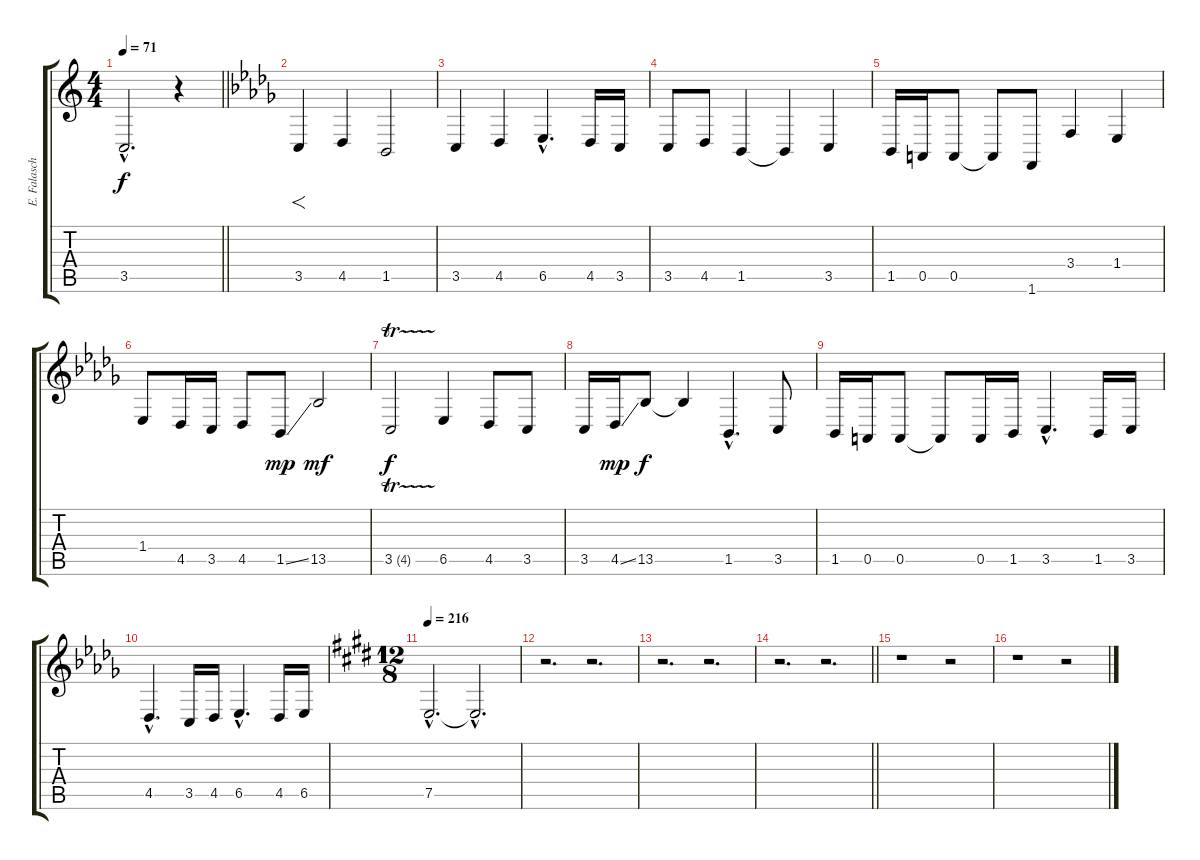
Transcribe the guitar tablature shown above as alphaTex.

\track ("E. Falaschi" "E. Falasch") {instrument lead6voice}
\staff {score tabs}
\tuning (E4 B3 G3 D3 A2 E2) {hide}
\ts (4 4)
\tempo 71
\clef g2
\barLineRight lightlight
\ks c
3.5{hac}.2{d dy f} r.4 |
\ks db
3.5.4{f instrument violin} 4.5.4 1.5.2 |
3.5.4 4.5.4 6.5{hac}.4{d} 4.5.16 3.5.16 |
3.5.8 4.5.8 1.5.4 1.5{t}.4 3.5.4 |
1.5.16 0.5.16 0.5.8 0.5{t}.8 1.6.8 3.4.4 1.4.4 |
1.4.8 4.5.16 3.5.16 4.5.8 1.5{ss}.8{dy mp} 13.5.2{dy mf} |
3.5{tr (4 16)}.2{dy f} 6.5.4 4.5.8 3.5.8 |
3.5.16 4.5{ss}.16{dy mp} 13.5.8{dy f} 13.5{t}.4 1.5{hac}.4{d} 3.5.8 |
1.5.16 0.5.16 0.5.8 0.5{t}.8 0.5.16 1.5.16 3.5{hac}.4{d} 1.5.16 3.5.16 |
4.5{hac}.4{d} 3.5.16 4.5.16 6.5{hac}.4{d} 4.5.16 6.5.16 |
\ts (12 8)
\tempo 216
\ks e
7.5{hac}.2{d} 7.5{hac t}.2{d} |
r.2{d} r.2{d} |
r.2{d} r.2{d} |
\barLineRight lightlight
r.2{d} r.2{d} |
r.1 r.2 |
r.1 r.2
